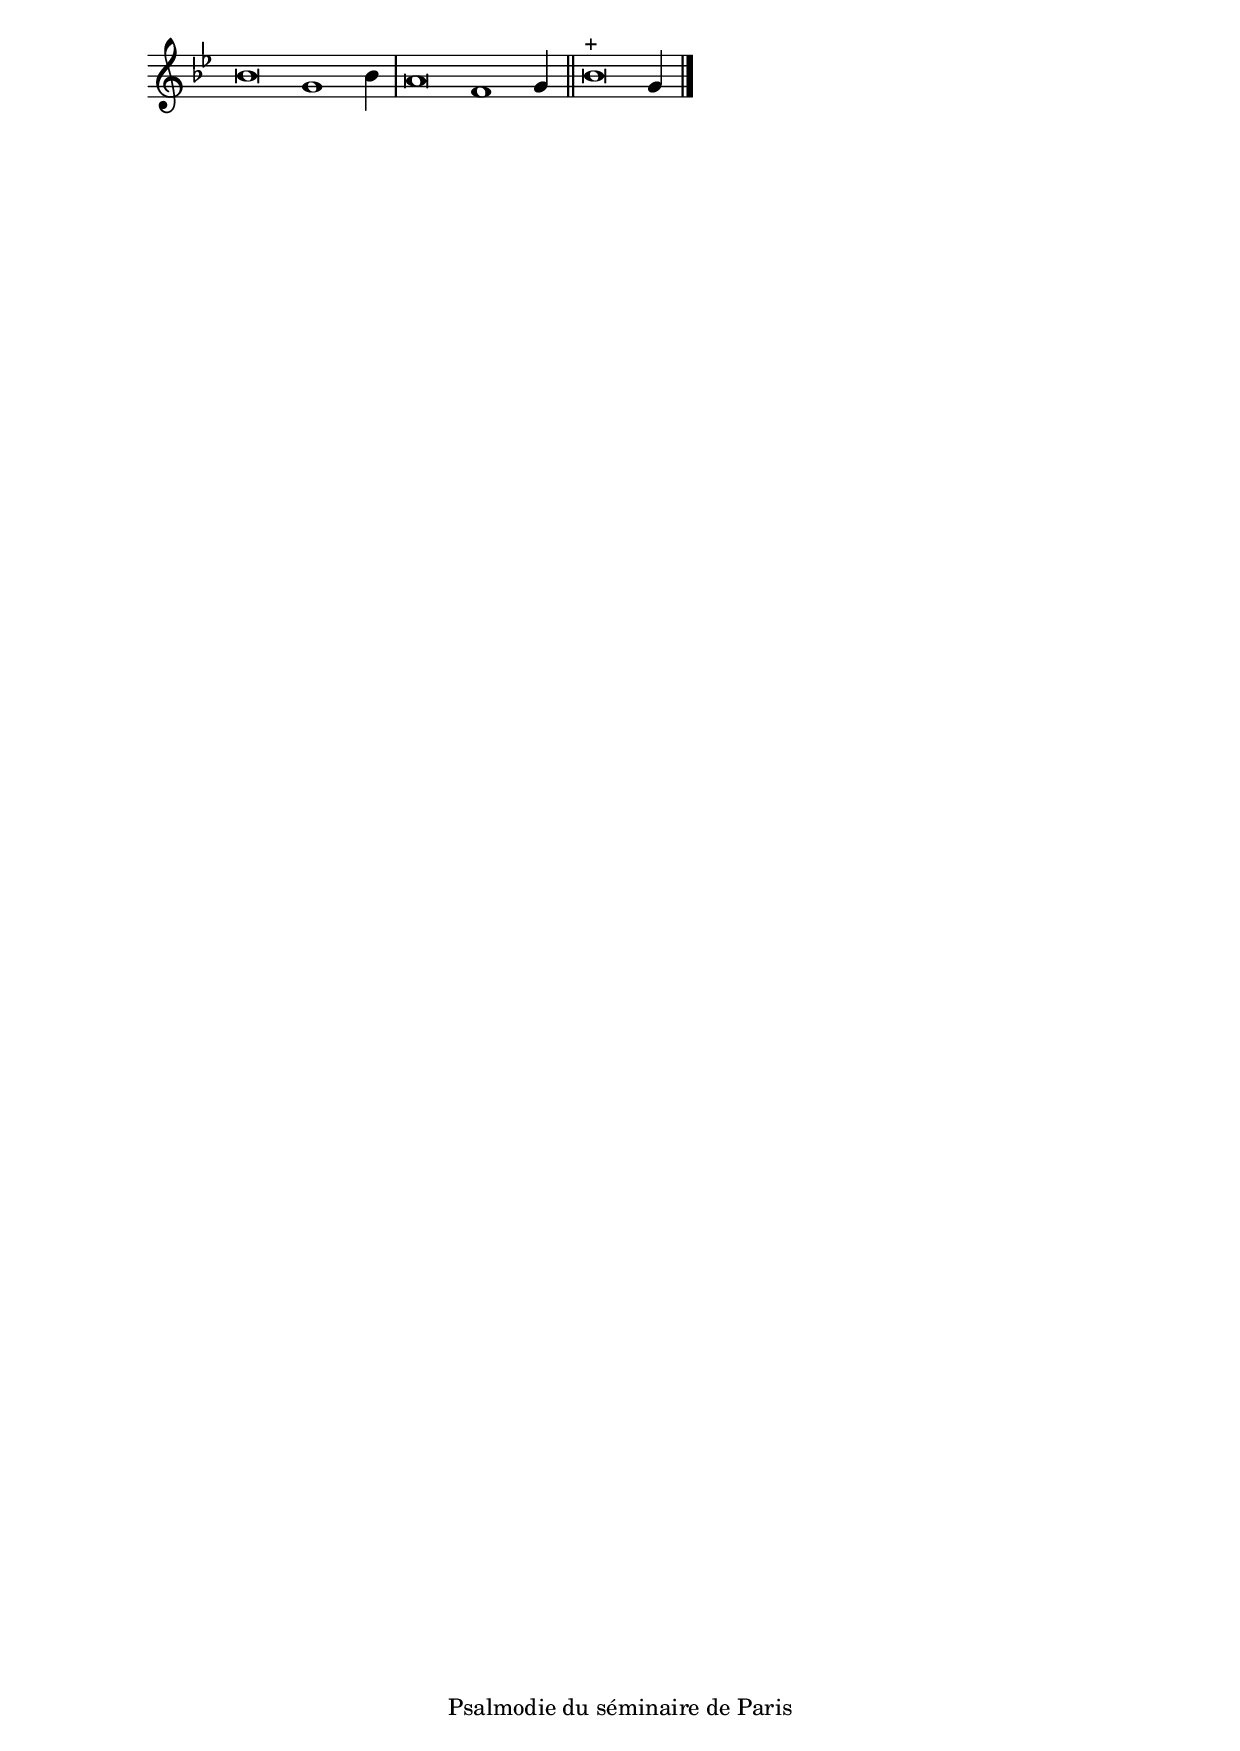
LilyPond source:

\version "2.20.0"
\language "italiano"

stemOff = \hide Staff.Stem
stemOn  = \undo \stemOff

\header {
  %title = "Psaume 10"
  %tagline = ##f
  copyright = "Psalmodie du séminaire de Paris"
}

\score {
  \new Staff \with { \remove "Time_signature_engraver" }
  \relative
  {
    \key sib \major
    \cadenzaOn
    \stemOff sib'\breve sol1 \stemOn sib4
    \bar "|"
    \stemOff la\breve fa1 \stemOn sol4
    \bar "||"
    \stemOff sib\breve^\markup{ + } \stemOn sol4
    \bar "|."
  }
}